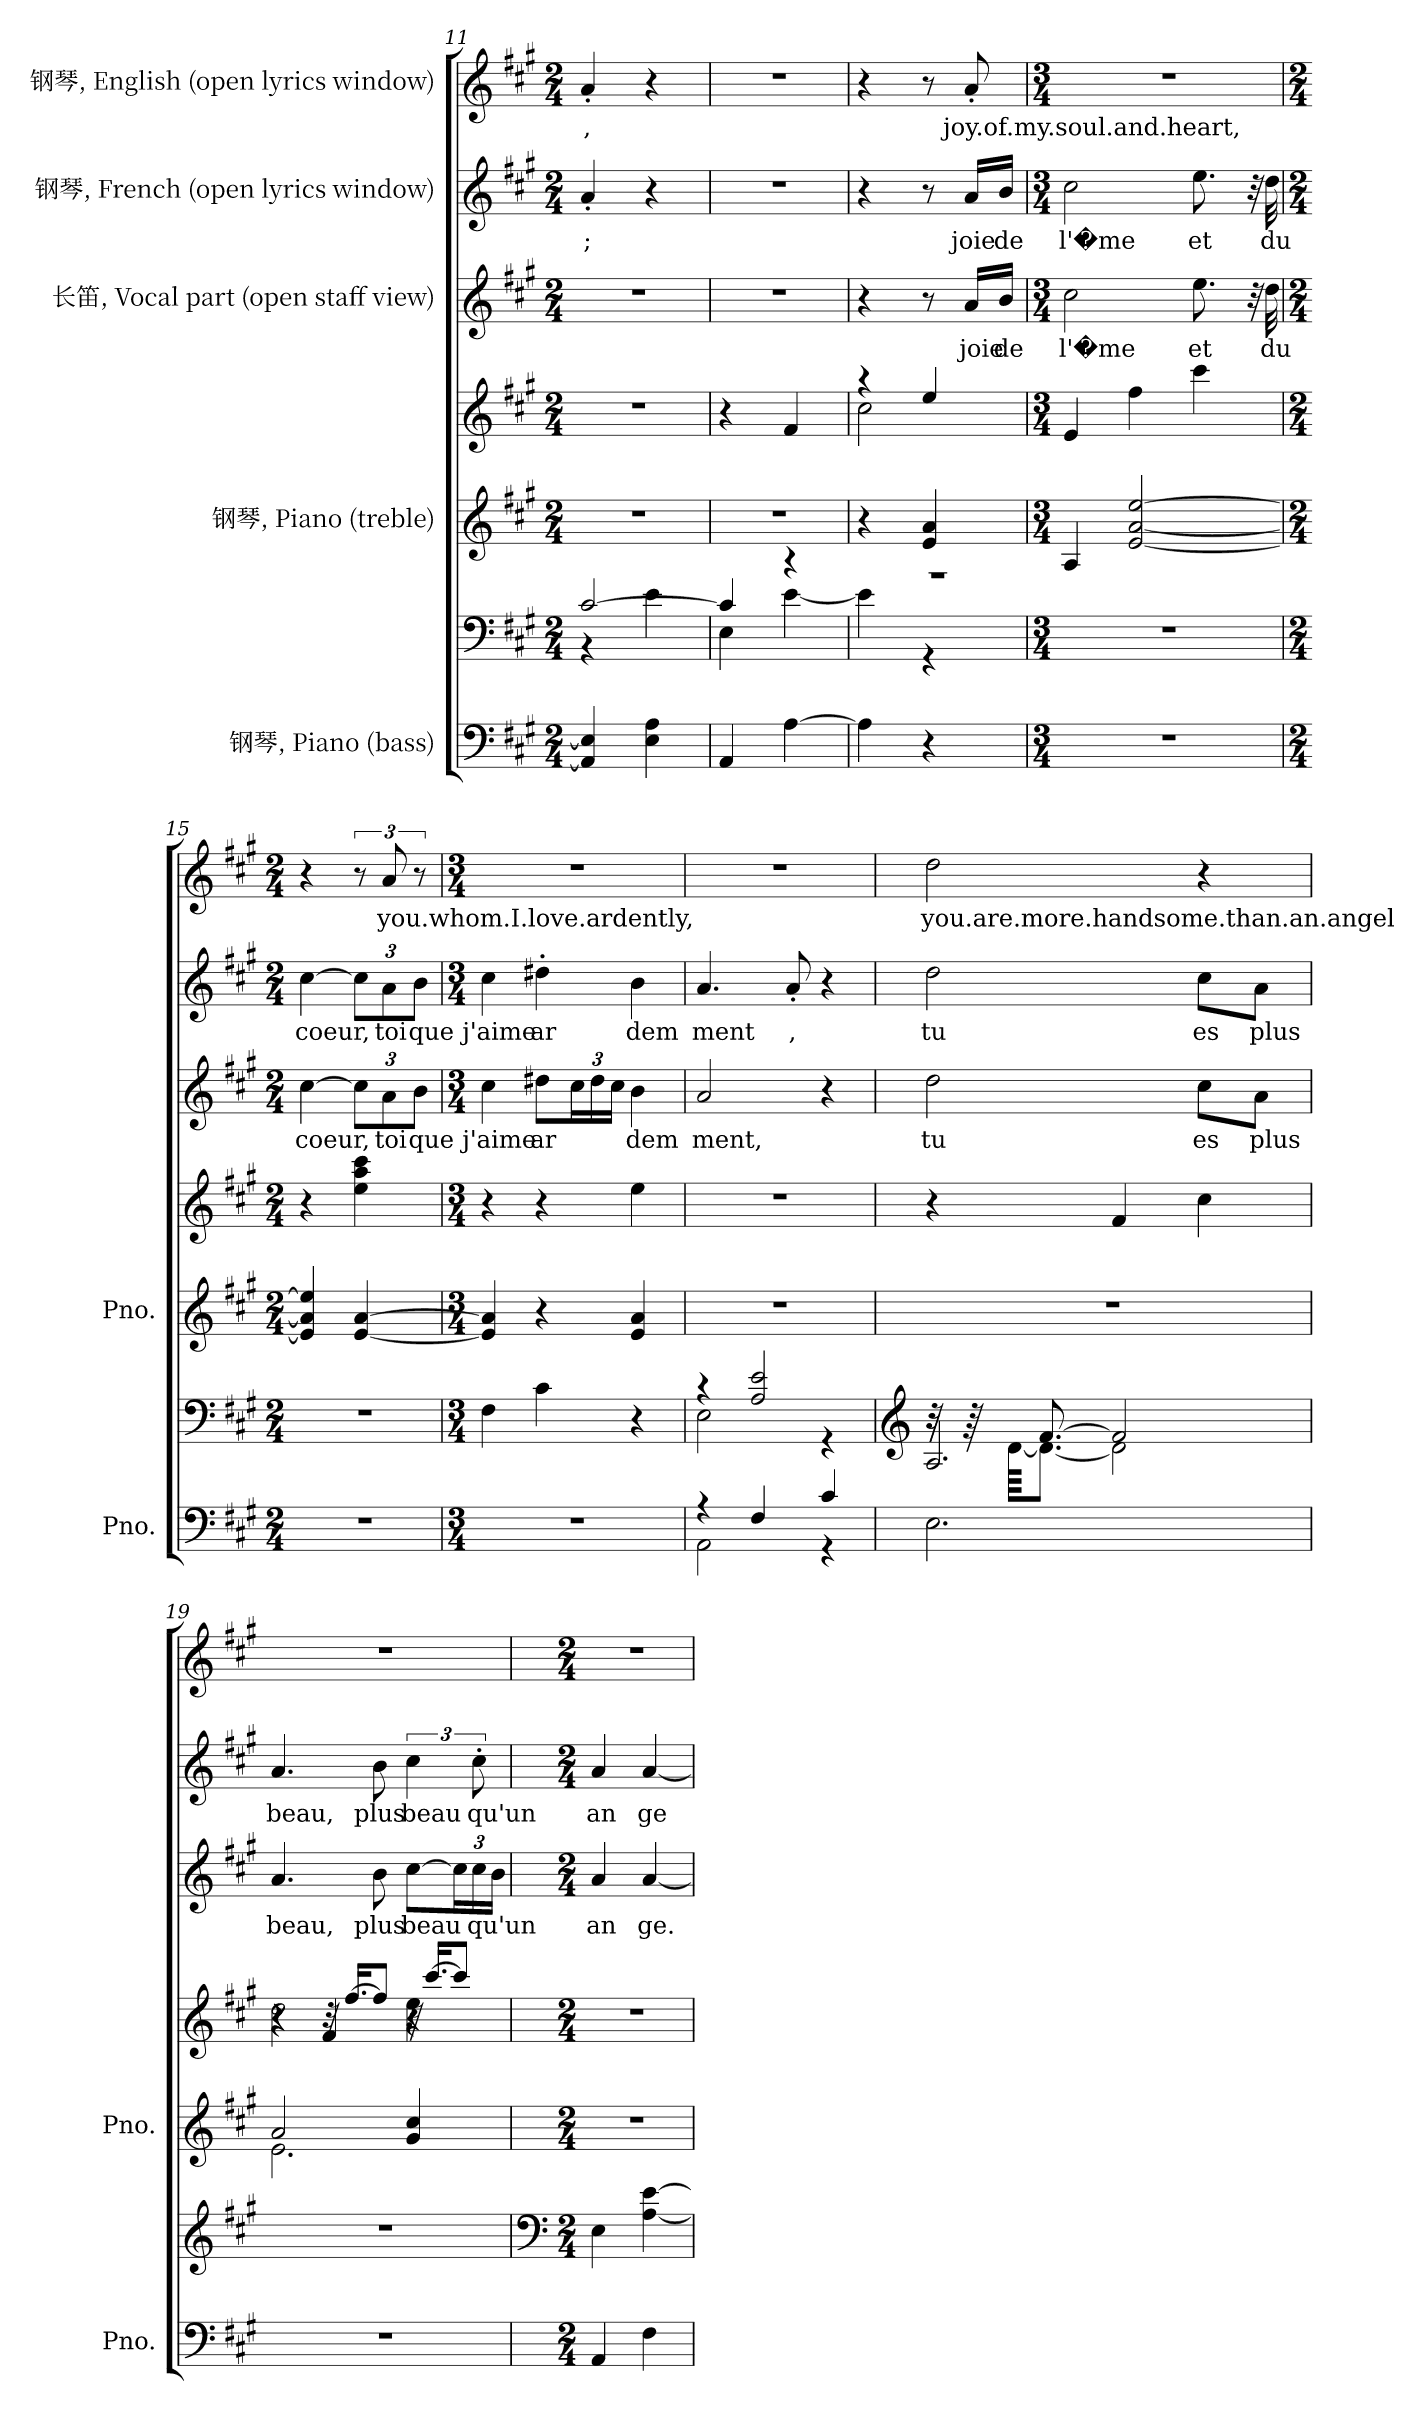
**kern	**kern	**kern	**kern	**kern	**text	**kern	**text	**kern	**text
*part5	*part5	*part4	*part4	*part3	*part3	*part2	*part2	*part1	*part1
*staff7	*staff6	*staff5	*staff4	*staff3	*staff3	*staff2	*staff2	*staff1	*staff1
*I"钢琴, Piano (bass)	*	*I"钢琴, Piano (treble)	*	*I"长笛, Vocal part (open staff view)	*	*I"钢琴, French (open lyrics window)	*	*I"钢琴, English (open lyrics window)	*
*I'Pno.	*	*I'Pno.	*	*	*	*	*	*	*
*clefF4	*clefF4	*clefG2	*clefG2	*clefG2	*	*clefG2	*	*clefG2	*
*k[f#c#g#]	*k[f#c#g#]	*k[f#c#g#]	*k[f#c#g#]	*k[f#c#g#]	*	*k[f#c#g#]	*	*k[f#c#g#]	*
*M2/4	*M2/4	*M2/4	*M2/4	*M2/4	*	*M2/4	*	*M2/4	*
=11	=11	=11	=11	=11	=11	=11	=11	=11	=11
*	*^	*	*	*	*	*	*	*	*
4AA/] 4E/]	[2c#/	4r	2r	2r	2r	.	4a'/	;	4a'/	,
4E\ 4A\	.	4e\	.	.	.	.	4r	.	4r	.
=12	=12	=12	=12	=12	=12	=12	=12	=12	=12	=12
4AA/	4c#/]	4E\	2r	4r	2r	.	2r	.	2r	.
[4A\	4r	[4e\	.	4f#/	.	.	.	.	.	.
=13	=13	=13	=13	=13	=13	=13	=13	=13	=13	=13
*	*	*	*	*^	*	*	*	*	*	*
4A\]	2r	4e\]	4r	4r	2cc#\	4r	.	4r	.	4r	.
4r	.	4r	4e/ 4a/	4ee/	.	8r	.	8r	.	8r	.
.	.	.	.	.	.	16a/LL	joie	16a/LL	joie	8a'/	joy.of.my.soul.and.heart,
.	.	.	.	.	.	16b/JJ	de	16b/JJ	de	.	.
*	*v	*v	*	*v	*v	*	*	*	*	*	*
!!LO:PB:g=z
=14	=14	=14	=14	=14	=14	=14	=14	=14	=14
*M3/4	*M3/4	*M3/4	*M3/4	*M3/4	*	*M3/4	*	*M3/4	*
2.r	2.r	4A/	4e/	2cc#\	l'�me	2cc#\	l'�me	2.r	.
.	.	[2e/ [2a/ [2ee/	4ff#\	.	.	.	.	.	.
.	.	.	4ccc#\	8.ee\	et	8.ee\	et	.	.
.	.	.	.	32r	.	32r	.	.	.
.	.	.	.	32dd\	du	32dd\	du	.	.
=15	=15	=15	=15	=15	=15	=15	=15	=15	=15
*M2/4	*M2/4	*M2/4	*M2/4	*M2/4	*	*M2/4	*	*M2/4	*
2r	2r	4e/] 4a/] 4ee/]	4r	[4cc#\	coeur,	[4cc#\	coeur,	4r	.
*	*	*	*	*Xbrackettup	*	*Xbrackettup	*	*	*
.	.	[4e/ [4a/	4ee\ 4aa\ 4ccc#\	12cc#\L]	.	12cc#\L]	.	12r	.
.	.	.	.	12a\	toi	12a\	toi	12a/	you.whom.I.love.ardently,
.	.	.	.	12b\J	que	12b\J	que	12r	.
!!LO:PB:g=z
=16	=16	=16	=16	=16	=16	=16	=16	=16	=16
*M3/4	*M3/4	*M3/4	*M3/4	*M3/4	*	*M3/4	*	*M3/4	*
2.r	4F#\	4e/] 4a/]	4r	4cc#\	j'aime	4cc#\	j'aime	2.r	.
.	4c#\	4r	4r	8dd#X\L	ar	4dd#X'\	ar	.	.
.	.	.	.	24cc#\L	.	.	.	.	.
.	.	.	.	24dd#\	.	.	.	.	.
.	.	.	.	24cc#\JJ	.	.	.	.	.
.	4r	4e/ 4a/	4ee\	4b\	dem	4b\	dem	.	.
=17	=17	=17	=17	=17	=17	=17	=17	=17	=17
*^	*^	*	*	*	*	*	*	*	*
4r	2AA\	4r	2E\	2.r	2.r	2a/	ment,	4.a/	ment	2.r	.
4F#/	.	2A/ 2e/	.	.	.	.	.	.	.	.	.
.	.	.	.	.	.	.	.	8a'/	,	.	.
4c#/	4r	.	4r	.	.	4r	.	4r	.	.	.
*v	*v	*	*	*	*	*	*	*	*	*	*
*	*v	*v	*	*	*	*	*	*	*	*
!!LO:PB:g=z
=18	=18	=18	=18	=18	=18	=18	=18	=18	=18
*	*clefG2	*	*	*	*	*	*	*	*
*	*^	*	*	*	*	*	*	*	*
*	*	*^	*	*	*	*	*	*	*	*
2.E\	16r	32r	2.A/	2.r	4r	2dd\	tu	2dd\	tu	2dd\	you.are.more.handsome.than.an.angel
.	.	64r	.	.	.	.	.	.	.	.	.
.	.	[64d\KKKL	.	.	.	.	.	.	.	.	.
.	[8.f#/	8.d\J_	.	.	.	.	.	.	.	.	.
.	2f#/]	2d\]	.	.	4f#/	.	.	.	.	.	.
.	.	.	.	.	4cc#\	8cc#\L	es	8cc#\L	es	4r	.
.	.	.	.	.	.	8a\J	plus	8a\J	plus	.	.
*	*v	*v	*v	*	*	*	*	*	*	*	*
=19	=19	=19	=19	=19	=19	=19	=19	=19	=19
*	*	*^	*^	*	*	*	*	*	*
*	*	*	*	*	*^	*	*	*	*	*	*
2.r	2.r	2a/	2.e\	4r	2dd\	4r	4.a/	beau,	4.a/	beau,	2.r	.
.	.	.	.	32r	.	4f#/	.	.	.	.	.	.
.	.	.	.	[16.ff#/KL	.	.	.	.	.	.	.	.
.	.	.	.	8ff#/J]	.	.	8b\	plus	8b\	plus	.	.
*	*	*	*	*	*	*	*	*	*brackettup	*	*	*
.	.	4g#/ 4cc#/	.	32r	4ee\	4r	[8cc#\L	beau	6cc#\	beau	.	.
.	.	.	.	[16.ccc#/KL	.	.	.	.	.	.	.	.
.	.	.	.	8ccc#/J]	.	.	24cc#\L]	.	.	.	.	.
.	.	.	.	.	.	.	24cc#\	qu'un	12cc#'\	qu'un	.	.
.	.	.	.	.	.	.	24b\JJ	.	.	.	.	.
*	*	*v	*v	*	*	*	*	*	*	*	*	*
*	*	*	*v	*v	*v	*	*	*	*	*	*
!!LO:PB:g=z
=20	=20	=20	=20	=20	=20	=20	=20	=20	=20
*	*clefF4	*	*	*	*	*	*	*	*
*M2/4	*M2/4	*M2/4	*M2/4	*M2/4	*	*M2/4	*	*M2/4	*
4AA/	4E\	2r	2r	4a/	an	4a/	an	2r	.
4F#\	[4A\ [4e\	.	.	[4a/	ge.	[4a/	ge	.	.
=	=	=	=	=	=	=	=	=	=
*-	*-	*-	*-	*-	*-	*-	*-	*-	*-
